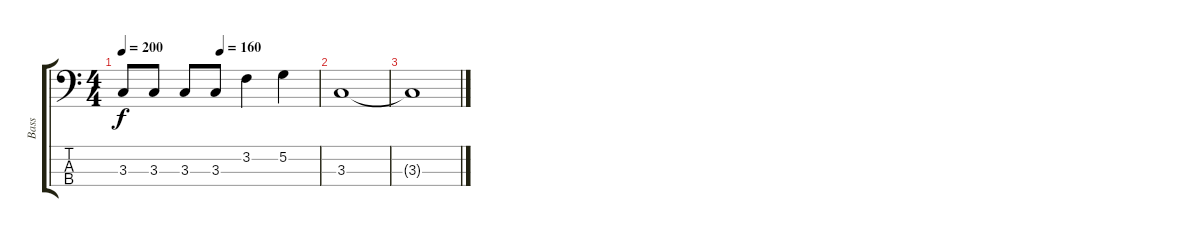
\track ("Bass" "Bass") {instrument electricbassfinger}
\staff {score tabs}
\tuning (G2 D2 A1 E1) {hide}
\ts (4 4)
\tempo 200
\tempo (160 0.5)
\clef f4
\ks c
3.3.8{dy f} 3.3.8 3.3.8 3.3.8 3.2.4 5.2.4 |
3.3.1 |
3.3{t}.1
